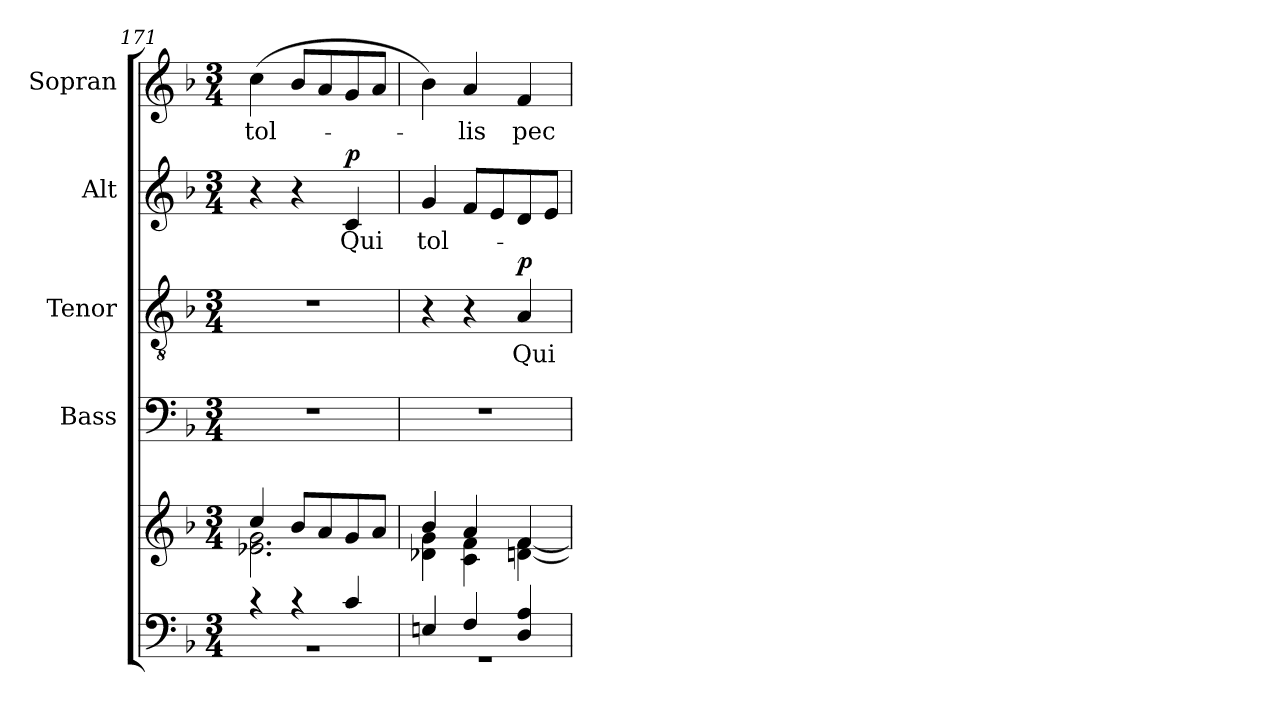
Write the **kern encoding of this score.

**kern	**kern	**kern	**kern	**text	**dynam	**kern	**text	**dynam	**kern	**text
*part5	*part5	*part4	*part3	*part3	*part3	*part2	*part2	*part2	*part1	*part1
*staff6	*staff5	*staff4	*staff3	*staff3	*staff3	*staff2	*staff2	*staff2	*staff1	*staff1
*	*	*I"Bass	*I"Tenor	*	*	*I"Alt	*	*	*I"Sopran	*
*	*	*I'B.	*I'T.	*	*	*I'A.	*	*	*I'S.	*
*clefF4	*clefG2	*clefF4	*clefGv2	*	*	*clefG2	*	*	*clefG2	*
*k[b-]	*k[b-]	*k[b-]	*k[b-]	*	*	*k[b-]	*	*	*k[b-]	*
*F:	*F:	*F:	*F:	*	*	*F:	*	*	*F:	*
*M3/4	*M3/4	*M3/4	*M3/4	*	*	*M3/4	*	*	*M3/4	*
=171	=171	=171	=171	=171	=171	=171	=171	=171	=171	=171
*^	*	*	*	*	*	*	*	*	*	*
!	!LO:N:vis=1	!	!	!	!	!	!	!	!	!	!LO:LY:b
*	*	*^	*	*	*	*	*	*	*	*	*
4rc	2.rBB	4cc/	2.e-X\ 2.g\	2.r	2.r	.	.	4r	.	.	(>4cc\	tol-
4rc	.	8b-/L	.	.	.	.	.	4r	.	.	8b-/L	.
.	.	8a/	.	.	.	.	.	.	.	.	8a/	.
!	!	!	!	!	!	!	!	!	!LO:LY:b	!LO:DY:a	!	!
4c/	.	8g/	.	.	.	.	.	4c/	Qui	p	8g/	.
.	.	8a/J	.	.	.	.	.	.	.	.	8a/J	.
!!LO:LB:g=z
=172	=172	=172	=172	=172	=172	=172	=172	=172	=172	=172	=172	=172
!	!LO:N:vis=1	!	!	!	!	!	!	!	!LO:LY:b	!	!	!
4En/	2.rGG	4b-/	4d-X\ 4g\	2.r	4r	.	.	4g/	tol-	.	4b-\)	.
!	!	!	!	!	!	!	!	!	!	!	!	!LO:LY:b
4F/	.	4a/	4c\ 4f\	.	4r	.	.	8f/L	.	.	4a/	-lis
.	.	.	.	.	.	.	.	8e/	.	.	.	.
!	!	!	!	!	!	!LO:LY:b	!LO:DY:a	!	!	!	!	!LO:LY:b
4D/ 4A/	.	4f/	[<4dn\ [<4f\	.	4A/	Qui	p	8d/	.	.	4f/	pec-
.	.	.	.	.	.	.	.	8e/J	.	.	.	.
*v	*v	*	*	*	*	*	*	*	*	*	*	*
*	*v	*v	*	*	*	*	*	*	*	*	*
=	=	=	=	=	=	=	=	=	=	=
*-	*-	*-	*-	*-	*-	*-	*-	*-	*-	*-
